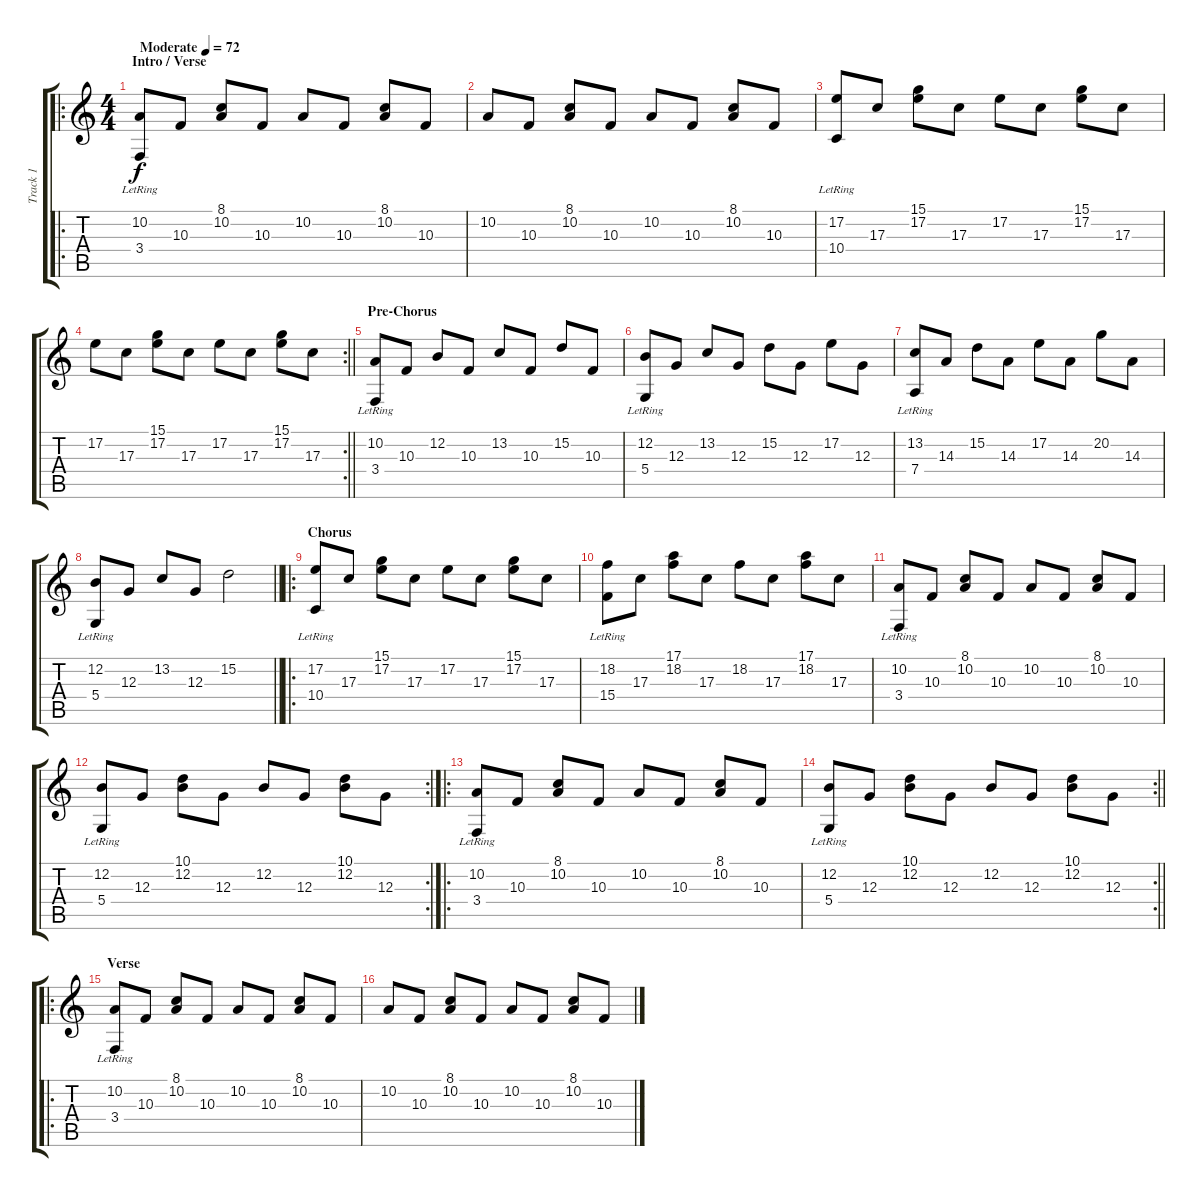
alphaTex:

\track ("Track 1" "Track 1") {instrument acousticgrandpiano}
\staff {score tabs}
\tuning (E4 B3 G3 D3 A2 E2) {hide}
\ro
\ts (4 4)
\section ("" "Intro / Verse")
\tempo (72 "Moderate")
\clef g2
\ks c
(10.2 3.4{lr}).8{dy f instrument acousticgrandpiano} 10.3.8 (8.1 10.2).8 10.3.8 10.2.8 10.3.8 (8.1 10.2).8 10.3.8 |
10.2.8 10.3.8 (8.1 10.2).8 10.3.8 10.2.8 10.3.8 (8.1 10.2).8 10.3.8 |
(17.2 10.4{lr}).8 17.3.8 (15.1 17.2).8 17.3.8 17.2.8 17.3.8 (15.1 17.2).8 17.3.8 |
\rc 2
\barLineRight lightlight
17.2.8 17.3.8 (15.1 17.2).8 17.3.8 17.2.8 17.3.8 (15.1 17.2).8 17.3.8 |
\section ("" "Pre-Chorus")
(10.2 3.4{lr}).8 10.3.8 12.2.8 10.3.8 13.2.8 10.3.8 15.2.8 10.3.8 |
(12.2 5.4{lr}).8 12.3.8 13.2.8 12.3.8 15.2.8 12.3.8 17.2.8 12.3.8 |
(13.2 7.4{lr}).8 14.3.8 15.2.8 14.3.8 17.2.8 14.3.8 20.2.8 14.3.8 |
\barLineRight lightlight
(12.2 5.4{lr}).8 12.3.8 13.2.8 12.3.8 15.2.2 |
\ro
\section ("" "Chorus")
(17.2 10.4{lr}).8 17.3.8 (15.1 17.2).8 17.3.8 17.2.8 17.3.8 (15.1 17.2).8 17.3.8 |
(18.2 15.4{lr}).8 17.3.8 (17.1 18.2).8 17.3.8 18.2.8 17.3.8 (17.1 18.2).8 17.3.8 |
(10.2 3.4{lr}).8 10.3.8 (8.1 10.2).8 10.3.8 10.2.8 10.3.8 (8.1 10.2).8 10.3.8 |
\rc 2
(12.2 5.4{lr}).8 12.3.8 (10.1 12.2).8 12.3.8 12.2.8 12.3.8 (10.1 12.2).8 12.3.8 |
\ro
(10.2 3.4{lr}).8 10.3.8 (8.1 10.2).8 10.3.8 10.2.8 10.3.8 (8.1 10.2).8 10.3.8 |
\rc 2
\barLineRight lightlight
(12.2 5.4{lr}).8 12.3.8 (10.1 12.2).8 12.3.8 12.2.8 12.3.8 (10.1 12.2).8 12.3.8 |
\ro
\section ("" "Verse")
(10.2 3.4{lr}).8 10.3.8 (8.1 10.2).8 10.3.8 10.2.8 10.3.8 (8.1 10.2).8 10.3.8 |
10.2.8 10.3.8 (8.1 10.2).8 10.3.8 10.2.8 10.3.8 (8.1 10.2).8 10.3.8
